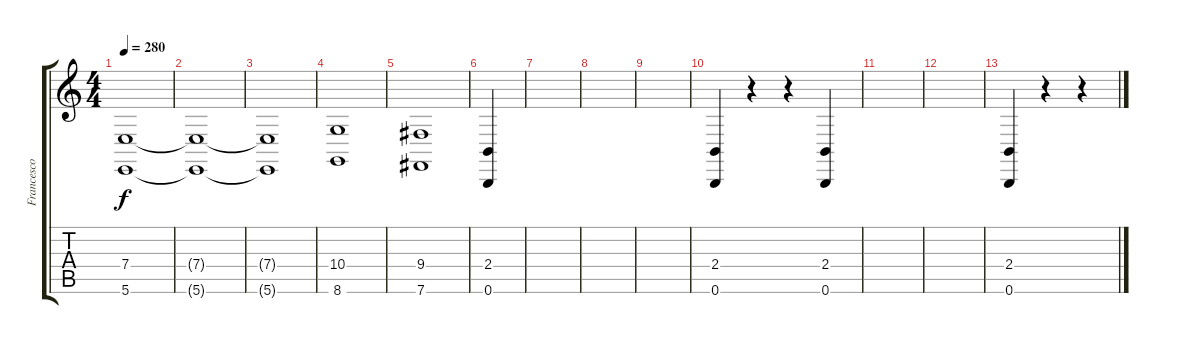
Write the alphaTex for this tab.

\track ("Francesco Paoli" "Francesco ") {instrument stringensemble1}
\staff {score tabs}
\tuning (B3 Gb3 D3 A2 E2 B1) {hide}
\ts (4 4)
\tempo 280
\clef g2
\ks c
(7.4 5.6).1{dy f} |
(7.4{t} 5.6{t}).1 |
(7.4{t} 5.6{t}).1 |
(10.4 8.6).1 |
(9.4 7.6).1 |
(2.4 0.6).4 |
|
|
|
(2.4 0.6).4 r.4 r.4 (2.4 0.6).4 |
|
|
(2.4 0.6).4 r.4 r.4
